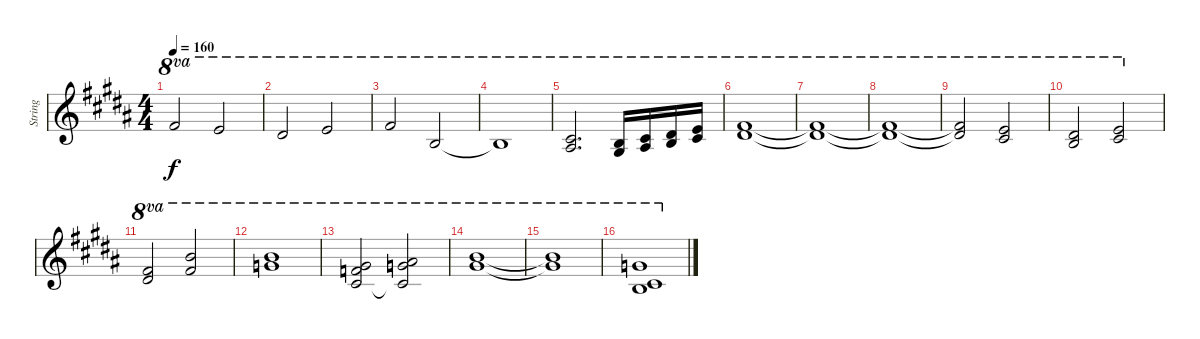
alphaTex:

\track ("String" "String") {instrument stringensemble1}
\staff {score}
\tuning (E4 B3 G3 D3 A2 E2 B1) {hide}
\ts (4 4)
\tempo 160
\clef g2
\ks b
14.1{t}.2{ot 8va dy f} 12.1.2{ot 8va} |
11.1.2{ot 8va} 12.1.2{ot 8va} |
14.1.2{ot 8va} 7.1.2{ot 8va} |
7.1{t}.1{ot 8va} |
(9.1 11.2).2{d ot 8va} (7.1 9.2).16{ot 8va} (9.1 11.2).16{ot 8va} (11.1 12.2).16{ot 8va} (12.1 14.2).16{ot 8va} |
(14.1 16.2).1{ot 8va} |
(14.1{t} 16.2{t}).1{ot 8va} |
(14.1{t} 16.2{t}).1{ot 8va} |
(14.1{t} 16.2{t}).2{ot 8va} (12.1 14.2).2{ot 8va} |
(11.1 12.2).2{ot 8va} (12.1 14.2).2{ot 8va} |
(14.1 16.2).2{ot 8va} (19.1 19.2).2{ot 8va} |
(19.1 20.2).1{ot 8va} |
(9.1 18.2 25.3).2{ot 8va} (9.1{t} 20.2 27.3).2{ot 8va} |
(16.1 24.2).1{ot 8va} |
(16.1{t} 24.2{t}).1{ot 8va} |
(15.1 12.2 18.3).1{ot 8va}
